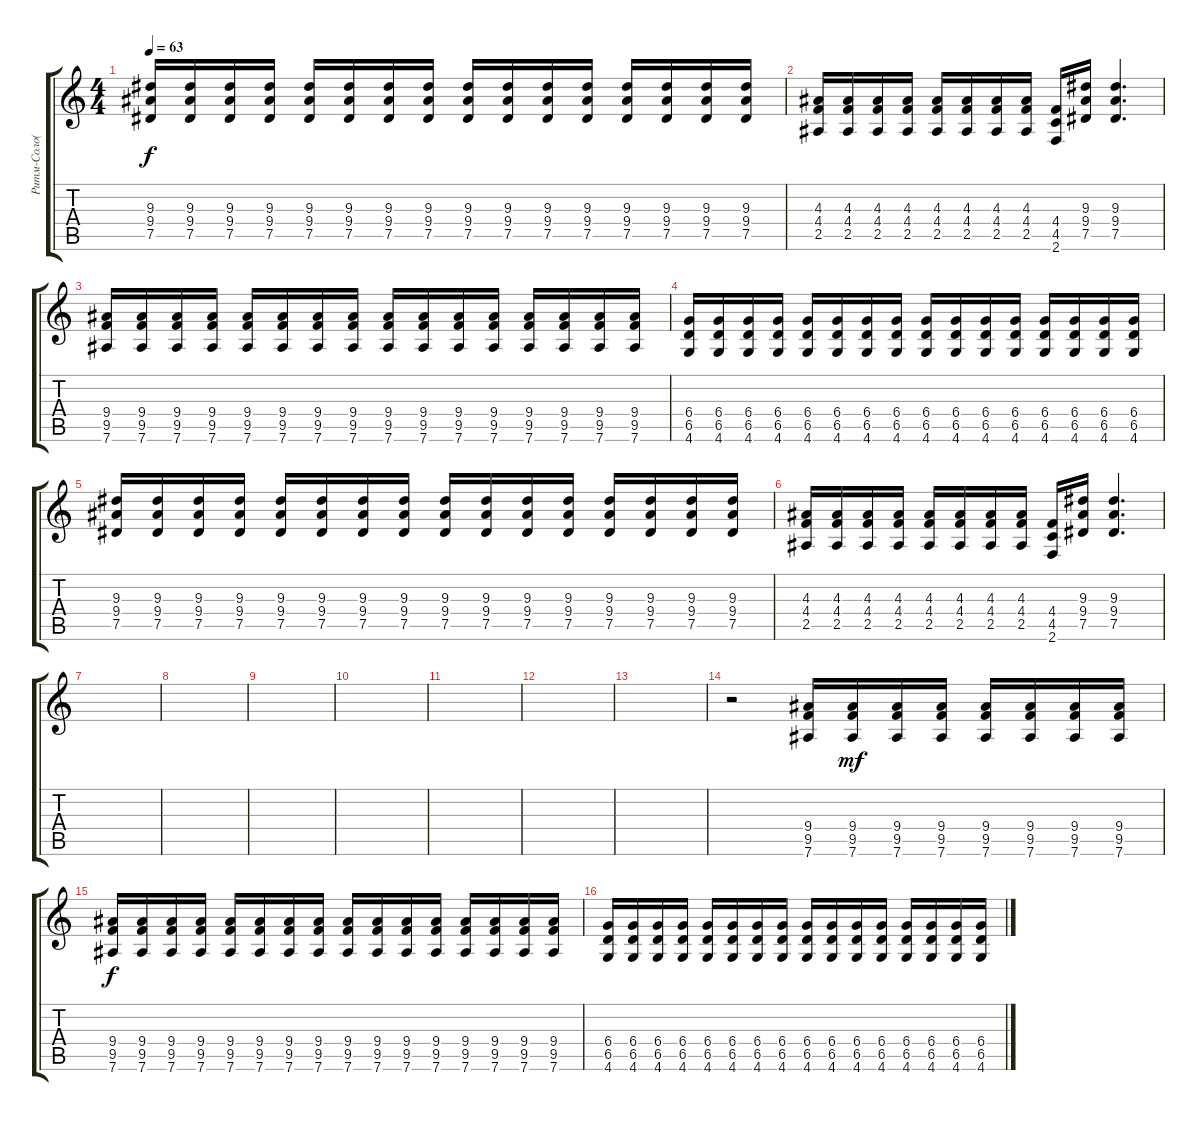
\track ("Ритм-Соло(играется отдельной партией)" "Ритм-Соло(") {instrument overdrivenguitar}
\staff {score tabs}
\tuning (Eb4 Bb3 Gb3 Db3 Ab2 Eb2) {hide}
\ts (4 4)
\tempo 63
\clef g2
\ks c
(9.3 9.4 7.5).16{dy f} (9.3 9.4 7.5).16 (9.3 9.4 7.5).16 (9.3 9.4 7.5).16 (9.3 9.4 7.5).16 (9.3 9.4 7.5).16 (9.3 9.4 7.5).16 (9.3 9.4 7.5).16 (9.3 9.4 7.5).16 (9.3 9.4 7.5).16 (9.3 9.4 7.5).16 (9.3 9.4 7.5).16 (9.3 9.4 7.5).16 (9.3 9.4 7.5).16 (9.3 9.4 7.5).16 (9.3 9.4 7.5).16 |
(4.3 4.4 2.5).16 (4.3 4.4 2.5).16 (4.3 4.4 2.5).16 (4.3 4.4 2.5).16 (4.3 4.4 2.5).16 (4.3 4.4 2.5).16 (4.3 4.4 2.5).16 (4.3 4.4 2.5).16 (4.4 4.5 2.6).16 (9.3 9.4 7.5).16 (9.3 9.4 7.5).4{d} |
(9.4 9.5 7.6).16 (9.4 9.5 7.6).16 (9.4 9.5 7.6).16 (9.4 9.5 7.6).16 (9.4 9.5 7.6).16 (9.4 9.5 7.6).16 (9.4 9.5 7.6).16 (9.4 9.5 7.6).16 (9.4 9.5 7.6).16 (9.4 9.5 7.6).16 (9.4 9.5 7.6).16 (9.4 9.5 7.6).16 (9.4 9.5 7.6).16 (9.4 9.5 7.6).16 (9.4 9.5 7.6).16 (9.4 9.5 7.6).16 |
(6.4 6.5 4.6).16 (6.4 6.5 4.6).16 (6.4 6.5 4.6).16 (6.4 6.5 4.6).16 (6.4 6.5 4.6).16 (6.4 6.5 4.6).16 (6.4 6.5 4.6).16 (6.4 6.5 4.6).16 (6.4 6.5 4.6).16 (6.4 6.5 4.6).16 (6.4 6.5 4.6).16 (6.4 6.5 4.6).16 (6.4 6.5 4.6).16 (6.4 6.5 4.6).16 (6.4 6.5 4.6).16 (6.4 6.5 4.6).16 |
(9.3 9.4 7.5).16 (9.3 9.4 7.5).16 (9.3 9.4 7.5).16 (9.3 9.4 7.5).16 (9.3 9.4 7.5).16 (9.3 9.4 7.5).16 (9.3 9.4 7.5).16 (9.3 9.4 7.5).16 (9.3 9.4 7.5).16 (9.3 9.4 7.5).16 (9.3 9.4 7.5).16 (9.3 9.4 7.5).16 (9.3 9.4 7.5).16 (9.3 9.4 7.5).16 (9.3 9.4 7.5).16 (9.3 9.4 7.5).16 |
(4.3 4.4 2.5).16 (4.3 4.4 2.5).16 (4.3 4.4 2.5).16 (4.3 4.4 2.5).16 (4.3 4.4 2.5).16 (4.3 4.4 2.5).16 (4.3 4.4 2.5).16 (4.3 4.4 2.5).16 (4.4 4.5 2.6).16 (9.3 9.4 7.5).16 (9.3 9.4 7.5).4{d} |
|
|
|
|
|
|
|
r.2 (9.4 9.5 7.6).16 (9.4 9.5 7.6).16{dy mf} (9.4 9.5 7.6).16 (9.4 9.5 7.6).16 (9.4 9.5 7.6).16 (9.4 9.5 7.6).16 (9.4 9.5 7.6).16 (9.4 9.5 7.6).16 |
(9.4 9.5 7.6).16{dy f} (9.4 9.5 7.6).16 (9.4 9.5 7.6).16 (9.4 9.5 7.6).16 (9.4 9.5 7.6).16 (9.4 9.5 7.6).16 (9.4 9.5 7.6).16 (9.4 9.5 7.6).16 (9.4 9.5 7.6).16 (9.4 9.5 7.6).16 (9.4 9.5 7.6).16 (9.4 9.5 7.6).16 (9.4 9.5 7.6).16 (9.4 9.5 7.6).16 (9.4 9.5 7.6).16 (9.4 9.5 7.6).16 |
(6.4 6.5 4.6).16 (6.4 6.5 4.6).16 (6.4 6.5 4.6).16 (6.4 6.5 4.6).16 (6.4 6.5 4.6).16 (6.4 6.5 4.6).16 (6.4 6.5 4.6).16 (6.4 6.5 4.6).16 (6.4 6.5 4.6).16 (6.4 6.5 4.6).16 (6.4 6.5 4.6).16 (6.4 6.5 4.6).16 (6.4 6.5 4.6).16 (6.4 6.5 4.6).16 (6.4 6.5 4.6).16 (6.4 6.5 4.6).16
